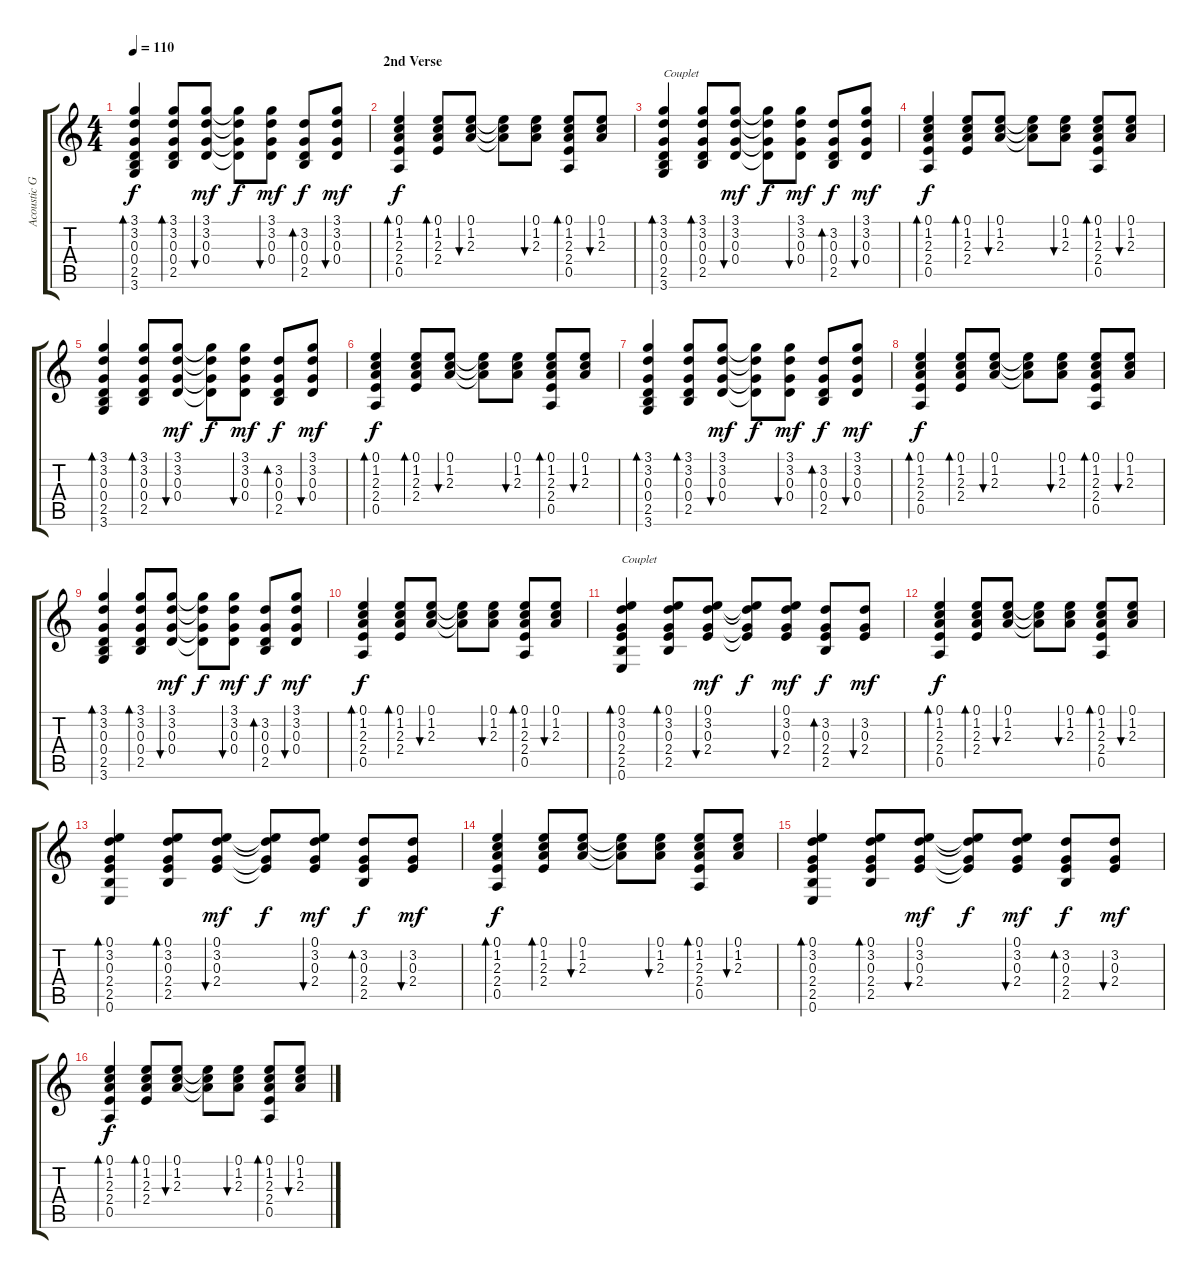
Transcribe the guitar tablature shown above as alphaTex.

\track ("Acoustic Guitar" "Acoustic G") {instrument acousticguitarsteel}
\staff {score tabs}
\tuning (E4 B3 G3 D3 A2 E2) {hide}
\ts (4 4)
\tempo 110
\clef g2
\ks c
(3.1 3.2 0.3 0.4 2.5 3.6).4{bd 30 dy f} (3.1 3.2 0.3 0.4 2.5).8{bd 30} (3.1 3.2 0.3 0.4).8{bu 30 dy mf} (3.1{t} 3.2{t} 0.3{t} 0.4{t}).8{dy f} (3.1 3.2 0.3 0.4).8{bu 30 dy mf} (3.2 0.3 0.4 2.5).8{bd 30 dy f} (3.1 3.2 0.3 0.4).8{bu 30 dy mf} |
\section ("" "2nd Verse")
(0.1 1.2 2.3 2.4 0.5).4{bd 30 dy f} (0.1 1.2 2.3 2.4).8{bd 30} (0.1 1.2 2.3).8{bu 30} (0.1{t} 1.2{t} 2.3{t}).8 (0.1 1.2 2.3).8{bu 30} (0.1 1.2 2.3 2.4 0.5).8{bd 30} (0.1 1.2 2.3).8{bu 30} |
(3.1 3.2 0.3 0.4 2.5 3.6).4{bd 30 txt "Couplet"} (3.1 3.2 0.3 0.4 2.5).8{bd 30} (3.1 3.2 0.3 0.4).8{bu 30 dy mf} (3.1{t} 3.2{t} 0.3{t} 0.4{t}).8{dy f} (3.1 3.2 0.3 0.4).8{bu 30 dy mf} (3.2 0.3 0.4 2.5).8{bd 30 dy f} (3.1 3.2 0.3 0.4).8{bu 30 dy mf} |
(0.1 1.2 2.3 2.4 0.5).4{bd 30 dy f} (0.1 1.2 2.3 2.4).8{bd 30} (0.1 1.2 2.3).8{bu 30} (0.1{t} 1.2{t} 2.3{t}).8 (0.1 1.2 2.3).8{bu 30} (0.1 1.2 2.3 2.4 0.5).8{bd 30} (0.1 1.2 2.3).8{bu 30} |
(3.1 3.2 0.3 0.4 2.5 3.6).4{bd 30} (3.1 3.2 0.3 0.4 2.5).8{bd 30} (3.1 3.2 0.3 0.4).8{bu 30 dy mf} (3.1{t} 3.2{t} 0.3{t} 0.4{t}).8{dy f} (3.1 3.2 0.3 0.4).8{bu 30 dy mf} (3.2 0.3 0.4 2.5).8{bd 30 dy f} (3.1 3.2 0.3 0.4).8{bu 30 dy mf} |
(0.1 1.2 2.3 2.4 0.5).4{bd 30 dy f} (0.1 1.2 2.3 2.4).8{bd 30} (0.1 1.2 2.3).8{bu 30} (0.1{t} 1.2{t} 2.3{t}).8 (0.1 1.2 2.3).8{bu 30} (0.1 1.2 2.3 2.4 0.5).8{bd 30} (0.1 1.2 2.3).8{bu 30} |
(3.1 3.2 0.3 0.4 2.5 3.6).4{bd 30} (3.1 3.2 0.3 0.4 2.5).8{bd 30} (3.1 3.2 0.3 0.4).8{bu 30 dy mf} (3.1{t} 3.2{t} 0.3{t} 0.4{t}).8{dy f} (3.1 3.2 0.3 0.4).8{bu 30 dy mf} (3.2 0.3 0.4 2.5).8{bd 30 dy f} (3.1 3.2 0.3 0.4).8{bu 30 dy mf} |
(0.1 1.2 2.3 2.4 0.5).4{bd 30 dy f} (0.1 1.2 2.3 2.4).8{bd 30} (0.1 1.2 2.3).8{bu 30} (0.1{t} 1.2{t} 2.3{t}).8 (0.1 1.2 2.3).8{bu 30} (0.1 1.2 2.3 2.4 0.5).8{bd 30} (0.1 1.2 2.3).8{bu 30} |
(3.1 3.2 0.3 0.4 2.5 3.6).4{bd 30} (3.1 3.2 0.3 0.4 2.5).8{bd 30} (3.1 3.2 0.3 0.4).8{bu 30 dy mf} (3.1{t} 3.2{t} 0.3{t} 0.4{t}).8{dy f} (3.1 3.2 0.3 0.4).8{bu 30 dy mf} (3.2 0.3 0.4 2.5).8{bd 30 dy f} (3.1 3.2 0.3 0.4).8{bu 30 dy mf} |
(0.1 1.2 2.3 2.4 0.5).4{bd 30 dy f} (0.1 1.2 2.3 2.4).8{bd 30} (0.1 1.2 2.3).8{bu 30} (0.1{t} 1.2{t} 2.3{t}).8 (0.1 1.2 2.3).8{bu 30} (0.1 1.2 2.3 2.4 0.5).8{bd 30} (0.1 1.2 2.3).8{bu 30} |
(0.1 3.2 0.3 2.4 2.5 0.6).4{bd 30 txt "Couplet"} (0.1 3.2 0.3 2.4 2.5).8{bd 30} (0.1 3.2 0.3 2.4).8{bu 30 dy mf} (0.1{t} 3.2{t} 0.3{t} 2.4{t}).8{dy f} (0.1 3.2 0.3 2.4).8{bu 30 dy mf} (3.2 0.3 2.4 2.5).8{bd 30 dy f} (3.2 0.3 2.4).8{bu 30 dy mf} |
(0.1 1.2 2.3 2.4 0.5).4{bd 30 dy f} (0.1 1.2 2.3 2.4).8{bd 30} (0.1 1.2 2.3).8{bu 30} (0.1{t} 1.2{t} 2.3{t}).8 (0.1 1.2 2.3).8{bu 30} (0.1 1.2 2.3 2.4 0.5).8{bd 30} (0.1 1.2 2.3).8{bu 30} |
(0.1 3.2 0.3 2.4 2.5 0.6).4{bd 30} (0.1 3.2 0.3 2.4 2.5).8{bd 30} (0.1 3.2 0.3 2.4).8{bu 30 dy mf} (0.1{t} 3.2{t} 0.3{t} 2.4{t}).8{dy f} (0.1 3.2 0.3 2.4).8{bu 30 dy mf} (3.2 0.3 2.4 2.5).8{bd 30 dy f} (3.2 0.3 2.4).8{bu 30 dy mf} |
(0.1 1.2 2.3 2.4 0.5).4{bd 30 dy f} (0.1 1.2 2.3 2.4).8{bd 30} (0.1 1.2 2.3).8{bu 30} (0.1{t} 1.2{t} 2.3{t}).8 (0.1 1.2 2.3).8{bu 30} (0.1 1.2 2.3 2.4 0.5).8{bd 30} (0.1 1.2 2.3).8{bu 30} |
(0.1 3.2 0.3 2.4 2.5 0.6).4{bd 30} (0.1 3.2 0.3 2.4 2.5).8{bd 30} (0.1 3.2 0.3 2.4).8{bu 30 dy mf} (0.1{t} 3.2{t} 0.3{t} 2.4{t}).8{dy f} (0.1 3.2 0.3 2.4).8{bu 30 dy mf} (3.2 0.3 2.4 2.5).8{bd 30 dy f} (3.2 0.3 2.4).8{bu 30 dy mf} |
(0.1 1.2 2.3 2.4 0.5).4{bd 30 dy f} (0.1 1.2 2.3 2.4).8{bd 30} (0.1 1.2 2.3).8{bu 30} (0.1{t} 1.2{t} 2.3{t}).8 (0.1 1.2 2.3).8{bu 30} (0.1 1.2 2.3 2.4 0.5).8{bd 30} (0.1 1.2 2.3).8{bu 30}
